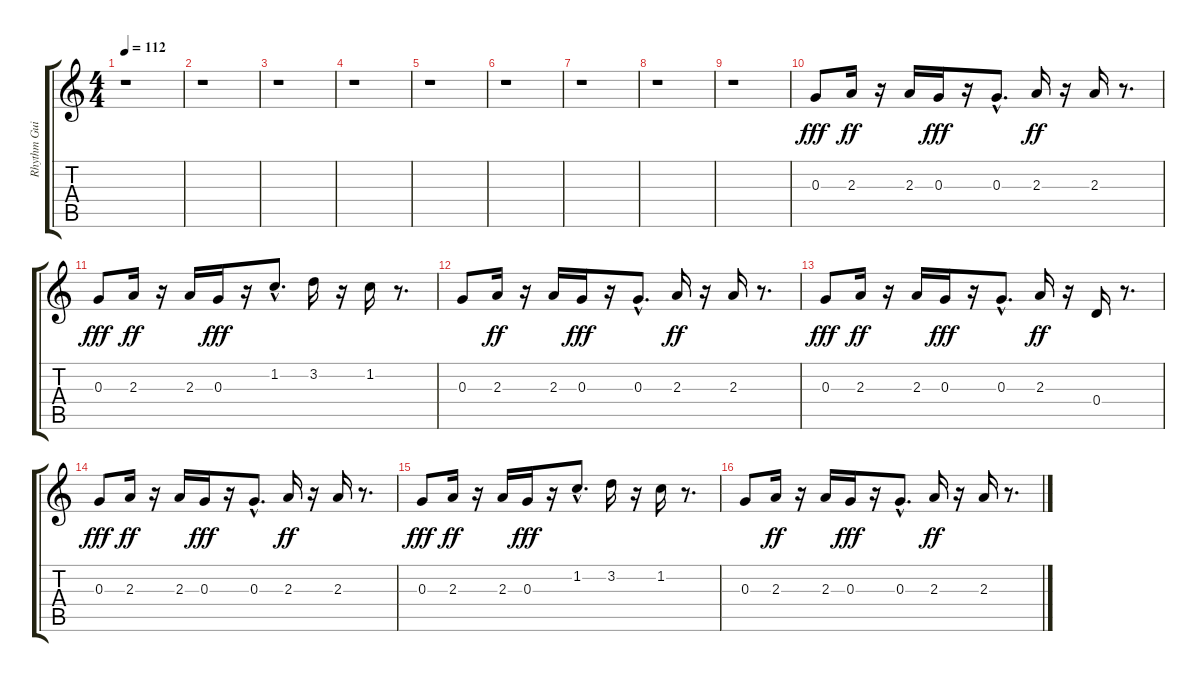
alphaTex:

\track ("Rhythm Guitar" "Rhythm Gui") {instrument electricguitarclean}
\staff {score tabs}
\tuning (E4 B3 G3 D3 A2 E2) {hide}
\ts (4 4)
\tempo 112
\clef g2
\ks c
r.1{dy fff} |
r.1 |
r.1 |
r.1 |
r.1 |
r.1 |
r.1 |
r.1 |
r.1 |
0.3.8 2.3.16{dy ff} r.16 2.3.16 0.3.16{dy fff} r.16 0.3{hac}.8{d} 2.3.16{dy ff} r.16 2.3.16 r.8{d} |
0.3.8{dy fff} 2.3.16{dy ff} r.16 2.3.16 0.3.16{dy fff} r.16 1.2{hac}.8{d} 3.2.16 r.16 1.2.16 r.8{d} |
0.3.8 2.3.16{dy ff} r.16 2.3.16 0.3.16{dy fff} r.16 0.3{hac}.8{d} 2.3.16{dy ff} r.16 2.3.16 r.8{d} |
0.3.8{dy fff} 2.3.16{dy ff} r.16 2.3.16 0.3.16{dy fff} r.16 0.3{hac}.8{d} 2.3.16{dy ff} r.16 0.4.16 r.8{d} |
0.3.8{dy fff} 2.3.16{dy ff} r.16 2.3.16 0.3.16{dy fff} r.16 0.3{hac}.8{d} 2.3.16{dy ff} r.16 2.3.16 r.8{d} |
0.3.8{dy fff} 2.3.16{dy ff} r.16 2.3.16 0.3.16{dy fff} r.16 1.2{hac}.8{d} 3.2.16 r.16 1.2.16 r.8{d} |
0.3.8 2.3.16{dy ff} r.16 2.3.16 0.3.16{dy fff} r.16 0.3{hac}.8{d} 2.3.16{dy ff} r.16 2.3.16 r.8{d}
